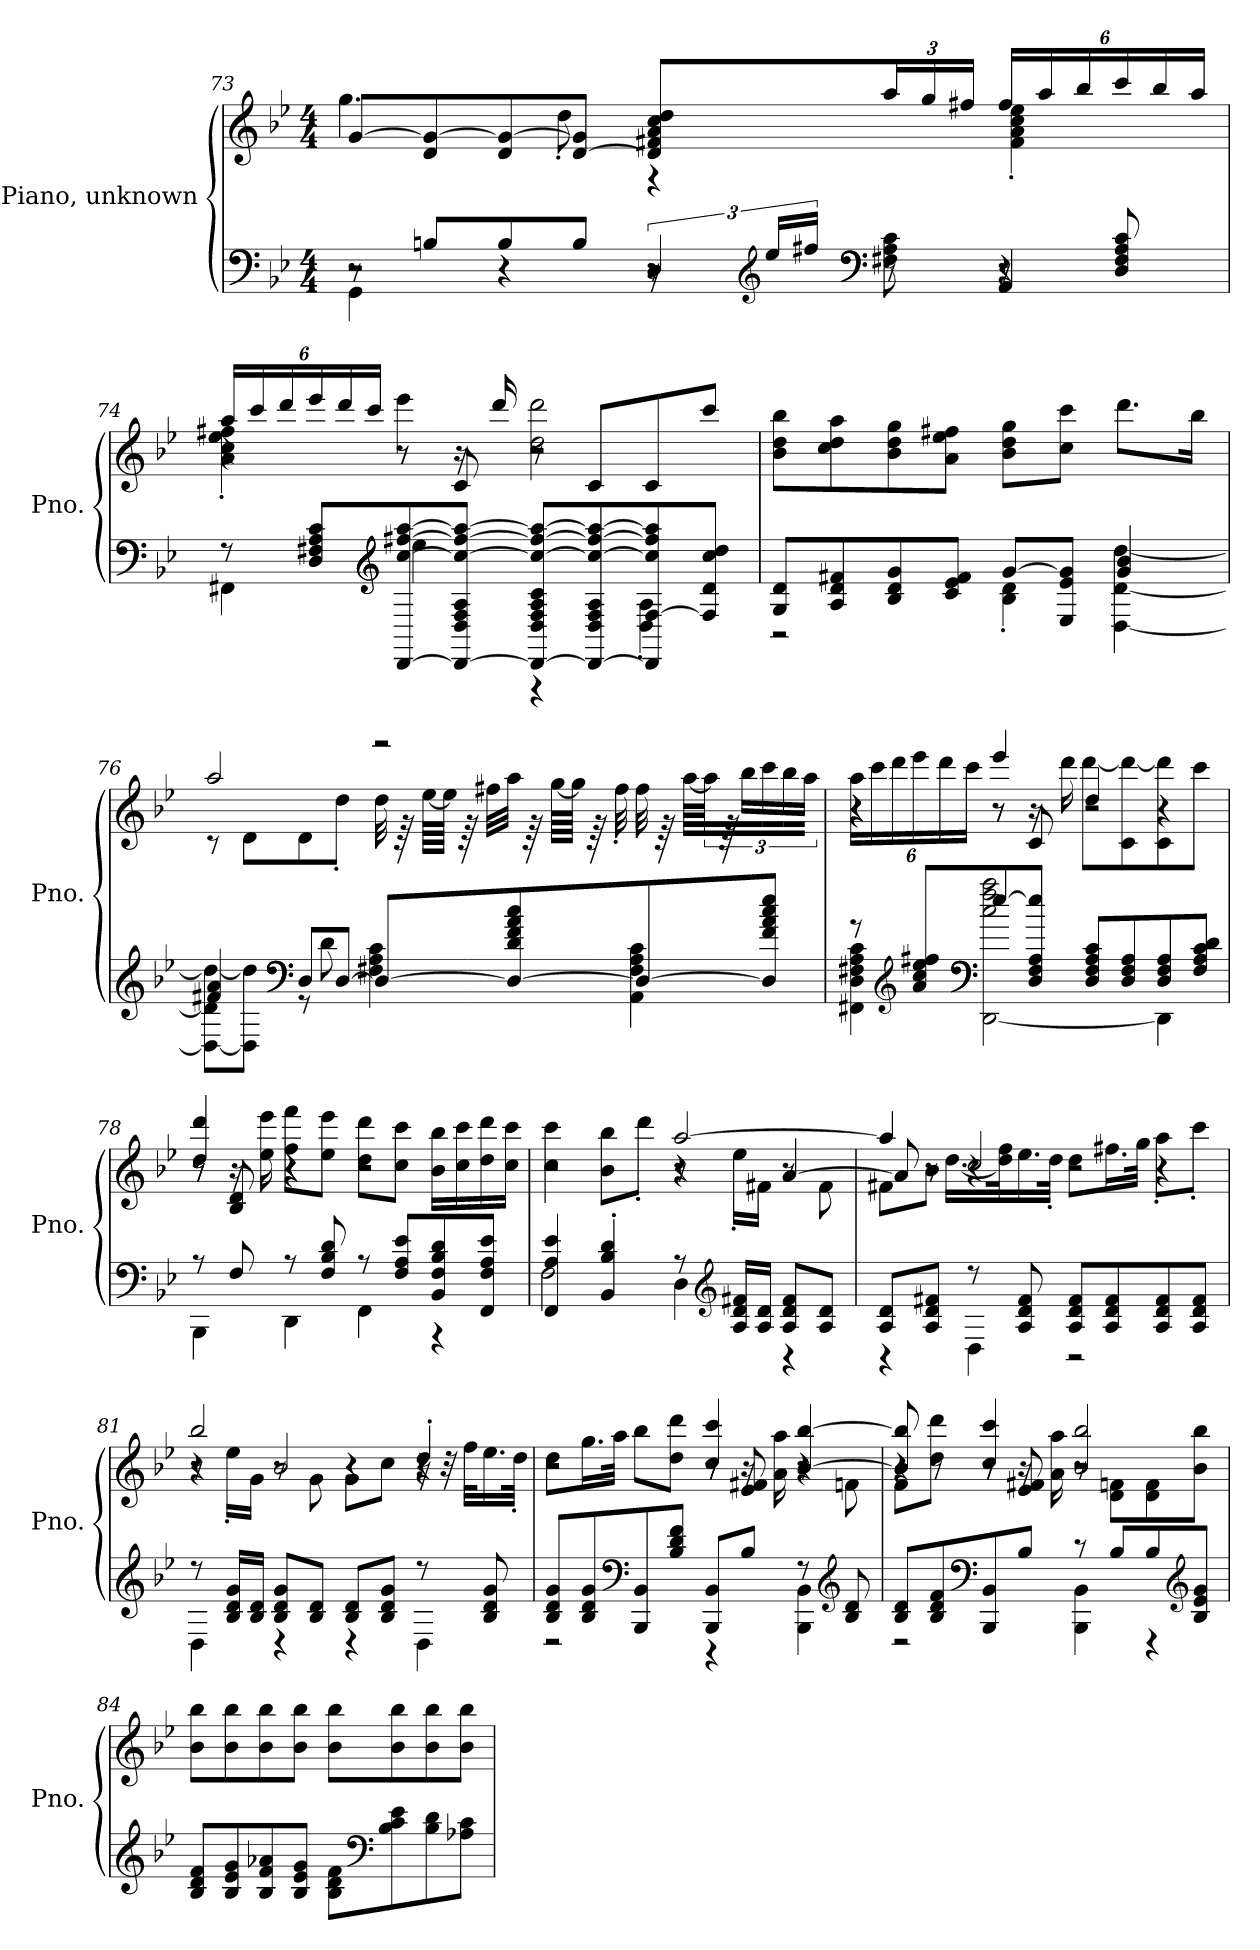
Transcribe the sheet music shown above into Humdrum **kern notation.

**kern	**kern
*part1	*part1
*staff2	*staff1
*I"Piano, unknown	*
*I'Pno.	*
!!LO:LB:g=z
*clefF4	*clefG2
*k[b-e-]	*k[b-e-]
*M4/4	*M4/4
=73	=73
*^	*^
*	*^	*	*
8r	4GG\	2r	[8g/L	4.gg\
8Bn/L	.	.	8d/ 8g/_	.
8B/	4r	.	8d/ 8g/_	.
8B/J	.	.	[8d/ 8g/]J	8dd'\
24r	8r	4D/	8d/] 8f#X/ 8a/ 8cc/ 8dd/L	4r
*clefG2	*	*	*	*
24ee-/LL	.	.	.	.
24ff#X/JJ	.	.	.	.
*clefF4	*	*	*	*
*	*	*	*Xbrackettup	*
8r	8F#X\ 8A\ 8c\	.	24aa/L	.
.	.	.	24gg/	.
.	.	.	24ff#X/JJ	.
8r	4r	4AA/	24ff#/LL	4f#\' 4a\' 4cc\' 4ee-\'
.	.	.	24aa/	.
.	.	.	24bb-/	.
8D/ 8F#/ 8A/ 8c/	.	.	24ccc/	.
.	.	.	24bb-/	.
.	.	.	24aa/JJ	.
*	*v	*v	*	*
!!LO:PB:g=z
=74	=74	=74	=74
*	*	*	*^
8r	4FF#X\	24aa/LL	4a\' 4cc\' 4ee-\' 4ff#X\'	4r
.	.	24ccc/	.	.
.	.	24ddd/	.	.
8D/ 8F#X/ 8A/ 8c/L	.	24eee-/	.	.
.	.	24ddd/	.	.
.	.	24ccc/JJ	.	.
*clefG2	*	*	*	*
[8DD/ [8cc/ [8ff#X/ [8aa/	4ee-\	8r	4eee-\	8r
8DD/_ 8D/ 8F#/ 8A/ 8cc/_ 8ff#/_ 8aa/_J	.	16r	.	8c/
.	.	16ddd/	.	.
8DD/_ 8D/ 8F#/ 8A/ 8c/ 8cc/_ 8ff#/_ 8aa/_L	4r	8r	2dd\ 2ddd\	2r
8DD/_ 8D/ 8F#/ 8A/ 8cc/_ 8ff#/_ 8aa/_	.	8c/L	.	.
8DD/] [8F#/ 8cc/] 8ff#/] 8aa/]	4D\' 4A\'	8c/	.	.
8F#/] 8d/ 8cc/ 8dd/J	.	8ccc/J	.	.
*	*	*v	*v	*v
=75	=75	=75
8G/ 8d/L	2r	8b-\ 8dd\ 8bb-\L
8A/ 8d/ 8f#X/	.	8cc\ 8dd\ 8aa\
8B-/ 8d/ 8g/	.	8b-\ 8dd\ 8gg\
8c/ 8e-/ 8f#/J	.	8a\ 8ee-\ 8ff#X\J
[8g/L	4B-\' 4d\'	8b-\ 8dd\ 8gg\L
8E-/ 8e-/ 8g/]J	.	8cc\ 8ccc\J
4g/ 4b-/	[4D\ [4d\ [4dd\	8.ddd\L
.	.	16bb-\Jk
!!LO:LB:g=z
=76	=76	=76
*	*	*^
4f#X/ 4a/	8D\_ 8d\] 8dd\_L	2aa/	8r
.	8D\] 8dd\]J	.	8d\L
*clefF4	*	*	*
8D/L	8r	.	8d\
[8D/J	8d\	.	8dd'\J
8D/L_	4F#X\ 4A\ 4c\	2r	32dd\
.	.	.	64r
.	.	.	[64ee-\LLLL
.	.	.	64ee-\JJJJ]
.	.	.	64r
.	.	.	32ff#X\LLL
8D/_ 8d/ 8f#/ 8a/ 8cc/	.	.	32aa\JJJ
.	.	.	64r
.	.	.	[64gg\LLLL
.	.	.	64gg\JJJJ]
.	.	.	64r
.	.	.	32ff#'\
8D/_	4AA\ 4F#\ 4A\ 4c\	.	32ff#\
.	.	.	64r
.	.	.	[64aa\LLLL
*	*	*	*brackettup
.	.	.	96aa\JJJJ]
.	.	.	96r
.	.	.	24bb-\LL
*	*	*	*Xbrackettup
8D/] 8f#/ 8a/ 8cc/ 8ee-/J	.	.	24ccc\
.	.	.	24bb-\
.	.	.	24aa\JJ
!!LO:LB:g=z
=77	=77	=77	=77
*	*	*	*^
8r	4FF#X\ 4D\ 4F#X\ 4A\ 4c\	4r	24aa\LL	4r
.	.	.	24ccc\	.
.	.	.	24ddd\	.
*clefG2	*	*	*	*
8a/ 8cc/ 8ee-/ 8ff#X/L	.	.	24eee-\	.
.	.	.	24ddd\	.
.	.	.	24ccc\JJ	.
*clefF4	*	*	*	*
[8ee-/	[2DD\ 2cc\ 2ff#\ 2aa\	4eee-/	8r	8r
8D/ 8F#/ 8A/ 8ee-/]J	.	.	16r	8c/
.	.	.	16ddd\	.
8D/ 8F#/ 8A/ 8c/L	.	4dd/	[8ddd\L	2r
8D/ 8F#/ 8A/	.	.	8c\ 8ddd\_	.
8D/ 8F#/ 8A/	4DD\]	4r	8c\ 8ddd\]	.
8F#/ 8A/ 8c/ 8d/J	.	.	8ccc\J	.
=78	=78	=78	=78	=78
8r	4BBB-\	4dd/ 4ddd/	8r	8r
8F/	.	.	16r	8B-/ 8d/
.	.	.	16ee-\ 16eee-\	.
8r	4DD\	4r	8ff\ 8fff\L	4r
8F/ 8B-/ 8d/	.	.	8ee-\ 8eee-\J	.
8r	4FF\	2r	8dd\ 8ddd\L	2r
8F/ 8A/ 8e-/L	.	.	8cc\ 8ccc\J	.
8BB-/ 8F/ 8B-/ 8d/	4r	.	16b-\ 16bb-\LL	.
.	.	.	16cc\ 16ccc\	.
8FF/ 8F/ 8A/ 8e-/J	.	.	16dd\ 16ddd\	.
.	.	.	16cc\ 16ccc\JJ	.
!!LO:LB:g=z	!!	!!
=79	=79	=79	=79	=79
4FF/ 4A/ 4e-/	2F\	2r	4cc\ 4ccc\	2r
4BB-/' 4B-/' 4d/'	.	.	8b-\ 8bb-\L	.
.	.	.	8ddd'\J	.
8r	4D\	[2aa/	8r	4r
*clefG2	*	*	*	*
16A/ 16d/ 16f#X/LL	.	.	16ee-'\LL	.
16A/ 16d/JJ	.	.	16f#X\JJ	.
8A/ 8d/ 8f#/L	4r	.	8r	[4a/
8A/ 8d/J	.	.	8f#\	.
=80	=80	=80	=80	=80
8A/ 8d/L	4r	4aa/]	8f#X\L	8a/]
8A/ 8d/ 8f#X/J	.	.	8b-\J	8r
8r	4D\	2cc/	[16.dd\LL	4r
.	.	.	32dd\] 32ff\K	.
8A/ 8d/ 8f#/	.	.	16.ee-\	.
.	.	.	32dd'\JJk	.
8A/ 8d/ 8f#/L	2r	.	8dd\L	2r
8A/ 8d/ 8f#/	.	.	16.ff#X\L	.
.	.	.	32gg\JJk	.
8A/ 8d/ 8f#/	.	4r	8aa'\L	.
8A/ 8d/ 8f#/J	.	.	8ccc'\J	.
!!LO:LB:g=z	!!	!!
=81	=81	=81	=81	=81
8r	4D\	2bb-/	8r	4r
16B-/ 16d/ 16g/LL	.	.	16ee-'\LL	.
16B-/ 16d/JJ	.	.	16g\JJ	.
8B-/ 8d/ 8g/L	4r	.	8r	2b-/
8B-/ 8d/J	.	.	8g\	.
8B-/ 8d/L	4r	4r	8g\L	.
8B-/ 8d/ 8g/J	.	.	8cc\J	.
8r	4D\	4dd'/	16r	4r
.	.	.	32r	.
.	.	.	32ff\KLL	.
8B-/ 8d/ 8g/	.	.	16.ee-\	.
.	.	.	32dd'\JJk	.
=82	=82	=82	=82	=82
8B-/ 8d/ 8g/L	2r	2r	8dd\L	2r
8B-/ 8d/ 8g/	.	.	16.gg\L	.
.	.	.	32aa\JJk	.
*clefF4	*	*	*	*
8BBB-/ 8BB-/	.	.	8bb-\L	.
8B-/ 8d/ 8f/J	.	.	8dd\ 8ddd\J	.
8BBB-/ 8BB-/L	4r	4cc/ 4ccc/	8r	8r
8B-/J	.	.	16r	8e-/ 8f#X/
.	.	.	16a\ 16aa\	.
8r	4BBB-\ 4BB-\	[4b-/ [4bb-/	8r	4r
*clefG2	*	*	*	*
8B-/ 8d/	.	.	8fn\	.
!!LO:LB:g=z	!!	!!
=83	=83	=83	=83	=83
8B-/ 8d/L	2r	8b-/] 8bb-/]	8f\L	4r
8B-/ 8d/ 8f/	.	8r	8dd\ 8ddd\J	.
*clefF4	*	*	*	*
8BBB-/ 8BB-/	.	4cc/ 4ccc/	8r	8r
8B-/J	.	.	16r	8e-/ 8f#X/
.	.	.	16a\ 16aa\	.
8r	4BBB-\ 4BB-\	2b-/ 2bb-/	8r	2r
8B-/L	.	.	8d\ 8fn\L	.
8B-/	4r	.	8d\ 8f\	.
*clefG2	*	*	*	*
8B-/ 8e-/ 8g/J	.	.	8b-\ 8bb-\J	.
*v	*v	*	*	*
*	*v	*v	*v
=84	=84
8B-/ 8d/ 8f/L	8b-\ 8bb-\L
8B-/ 8e-/ 8g/	8b-\ 8bb-\
8B-/ 8f/ 8a-X/	8b-\ 8bb-\
8B-/ 8e-/ 8g/J	8b-\ 8bb-\J
8B-\ 8d\ 8f\L	8b-\ 8bb-\L
*clefF4	*
8B-\ 8c\ 8e-\	8b-\ 8bb-\
8B-\ 8d\	8b-\ 8bb-\
8A-X\ 8c\J	8b-\ 8bb-\J
=	=
*-	*-
